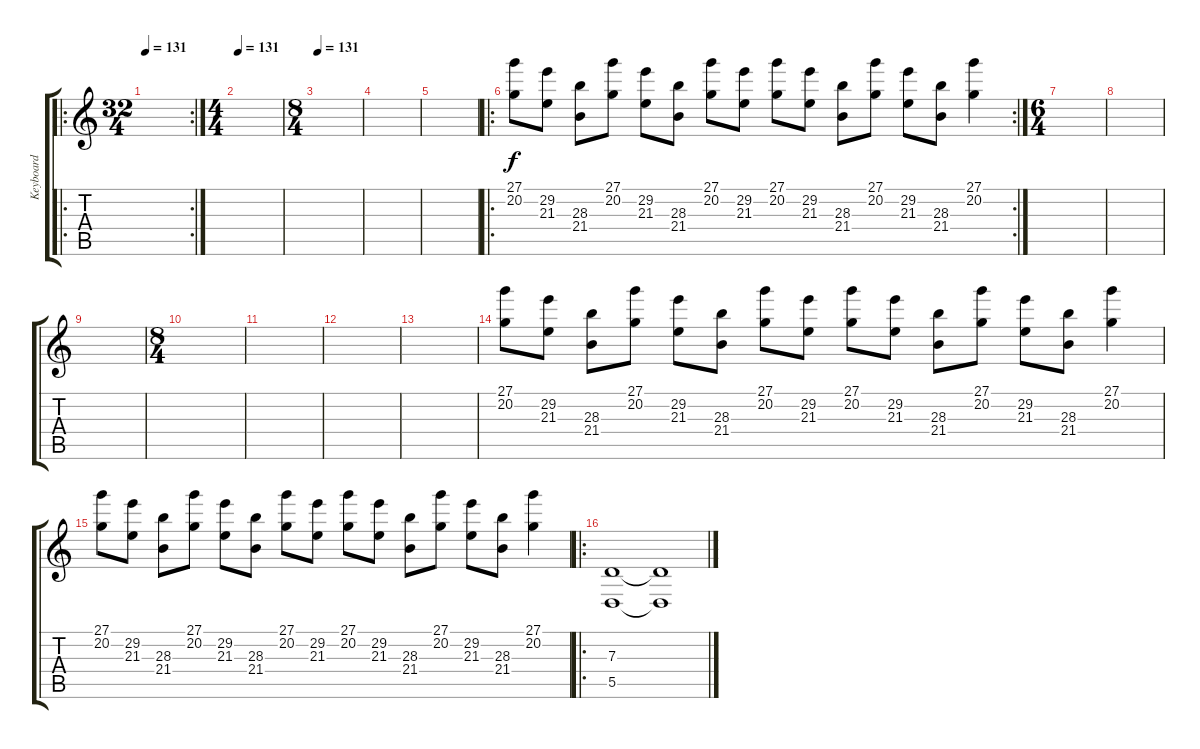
\track ("Keyboard" "Keyboard") {instrument pad3polysynth}
\staff {score tabs}
\tuning (E4 B3 G3 D3 A2 E2) {hide}
\ro
\rc 2
\ts (32 4)
\tempo 131
\tempo 68
\tempo 131
\clef g2
\ks c
|
\ts (4 4)
\tempo 131
|
\ts (8 4)
\tempo 131
|
|
|
\ro
\rc 2
(27.1 20.2).8 (29.2 21.3).8 (28.3 21.4).8 (27.1 20.2).8 (29.2 21.3).8 (28.3 21.4).8 (27.1 20.2).8 (29.2 21.3).8 (27.1 20.2).8 (29.2 21.3).8 (28.3 21.4).8 (27.1 20.2).8 (29.2 21.3).8 (28.3 21.4).8 (27.1 20.2).4 |
\ts (6 4)
|
|
|
\ts (8 4)
|
|
|
|
(27.1 20.2).8 (29.2 21.3).8 (28.3 21.4).8 (27.1 20.2).8 (29.2 21.3).8 (28.3 21.4).8 (27.1 20.2).8 (29.2 21.3).8 (27.1 20.2).8 (29.2 21.3).8 (28.3 21.4).8 (27.1 20.2).8 (29.2 21.3).8 (28.3 21.4).8 (27.1 20.2).4 |
(27.1 20.2).8 (29.2 21.3).8 (28.3 21.4).8 (27.1 20.2).8 (29.2 21.3).8 (28.3 21.4).8 (27.1 20.2).8 (29.2 21.3).8 (27.1 20.2).8 (29.2 21.3).8 (28.3 21.4).8 (27.1 20.2).8 (29.2 21.3).8 (28.3 21.4).8 (27.1 20.2).4 |
\ro
(7.3 5.5).1{instrument choiraahs} (7.3{t} 5.5{t}).1
